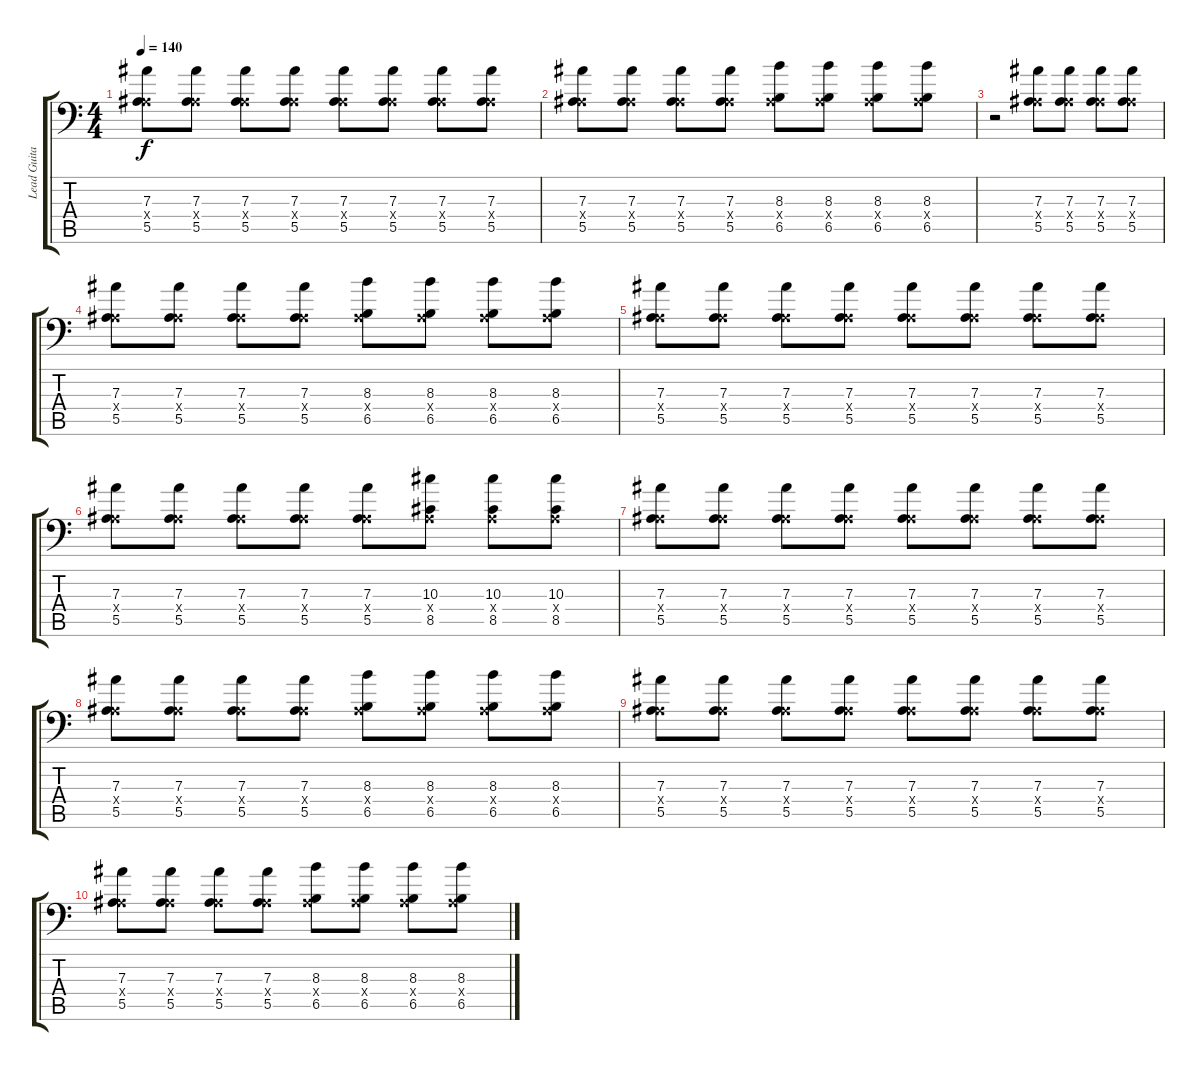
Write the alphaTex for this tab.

\track ("Lead Guitar" "Lead Guita") {instrument distortionguitar}
\staff {score tabs}
\tuning (C4 G3 Eb3 Bb2 F2 Bb1) {hide}
\ts (4 4)
\tempo 140
\clef f4
\ks c
(7.3 0.4{x} 5.5).8{dy f} (7.3 0.4{x} 5.5).8 (7.3 0.4{x} 5.5).8 (7.3 0.4{x} 5.5).8 (7.3 0.4{x} 5.5).8 (7.3 0.4{x} 5.5).8 (7.3 0.4{x} 5.5).8 (7.3 0.4{x} 5.5).8 |
(7.3 0.4{x} 5.5).8 (7.3 0.4{x} 5.5).8 (7.3 0.4{x} 5.5).8 (7.3 0.4{x} 5.5).8 (8.3 0.4{x} 6.5).8 (8.3 0.4{x} 6.5).8 (8.3 0.4{x} 6.5).8 (8.3 0.4{x} 6.5).8 |
r.2 (7.3 0.4{x} 5.5).8 (7.3 0.4{x} 5.5).8 (7.3 0.4{x} 5.5).8 (7.3 0.4{x} 5.5).8 |
(7.3 0.4{x} 5.5).8 (7.3 0.4{x} 5.5).8 (7.3 0.4{x} 5.5).8 (7.3 0.4{x} 5.5).8 (8.3 0.4{x} 6.5).8 (8.3 0.4{x} 6.5).8 (8.3 0.4{x} 6.5).8 (8.3 0.4{x} 6.5).8 |
(7.3 0.4{x} 5.5).8 (7.3 0.4{x} 5.5).8 (7.3 0.4{x} 5.5).8 (7.3 0.4{x} 5.5).8 (7.3 0.4{x} 5.5).8 (7.3 0.4{x} 5.5).8 (7.3 0.4{x} 5.5).8 (7.3 0.4{x} 5.5).8 |
(7.3 0.4{x} 5.5).8 (7.3 0.4{x} 5.5).8 (7.3 0.4{x} 5.5).8 (7.3 0.4{x} 5.5).8 (7.3 0.4{x} 5.5).8 (10.3 0.4{x} 8.5).8 (10.3 0.4{x} 8.5).8 (10.3 0.4{x} 8.5).8 |
(7.3 0.4{x} 5.5).8 (7.3 0.4{x} 5.5).8 (7.3 0.4{x} 5.5).8 (7.3 0.4{x} 5.5).8 (7.3 0.4{x} 5.5).8 (7.3 0.4{x} 5.5).8 (7.3 0.4{x} 5.5).8 (7.3 0.4{x} 5.5).8 |
(7.3 0.4{x} 5.5).8 (7.3 0.4{x} 5.5).8 (7.3 0.4{x} 5.5).8 (7.3 0.4{x} 5.5).8 (8.3 0.4{x} 6.5).8 (8.3 0.4{x} 6.5).8 (8.3 0.4{x} 6.5).8 (8.3 0.4{x} 6.5).8 |
(7.3 0.4{x} 5.5).8 (7.3 0.4{x} 5.5).8 (7.3 0.4{x} 5.5).8 (7.3 0.4{x} 5.5).8 (7.3 0.4{x} 5.5).8 (7.3 0.4{x} 5.5).8 (7.3 0.4{x} 5.5).8 (7.3 0.4{x} 5.5).8 |
(7.3 0.4{x} 5.5).8 (7.3 0.4{x} 5.5).8 (7.3 0.4{x} 5.5).8 (7.3 0.4{x} 5.5).8 (8.3 0.4{x} 6.5).8 (8.3 0.4{x} 6.5).8 (8.3 0.4{x} 6.5).8 (8.3 0.4{x} 6.5).8
